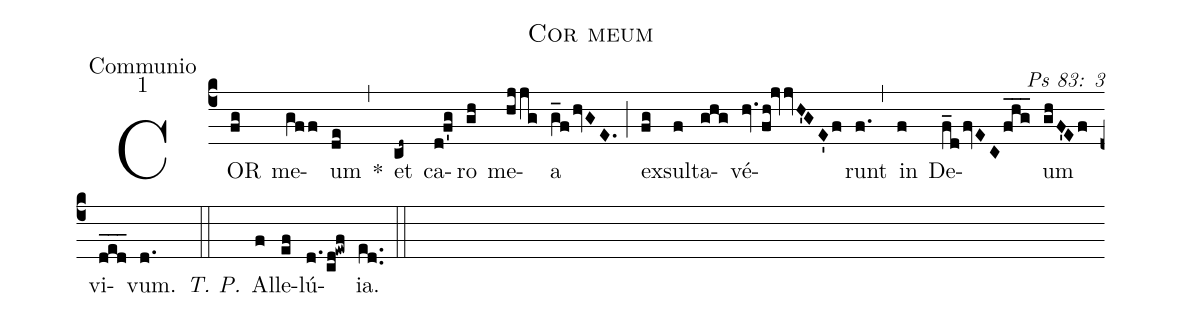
name: Cor meum;
office-part: Communio;
mode: 1;
commentary: Ps 83: 3;
%%
(c4) COR(fg) me(gff)um(de) *(,) et(cd~) ca(d!f'g)ro(gh) me(hjjg)a(g_f/hvGE.) (;) ex(fg)sul(f)ta(ghg)vé(hv.fh!jvvH'GE'f)runt(f.) (,) in(f) De(f_d/fvEC/fhg___)um(ghF'Ef) vi(d_e_d_)vum.(d.) <i>T. P.</i>(::)
Al(f)le(ef)lú(d./cd!ewf)ia.(ed..) (::)
